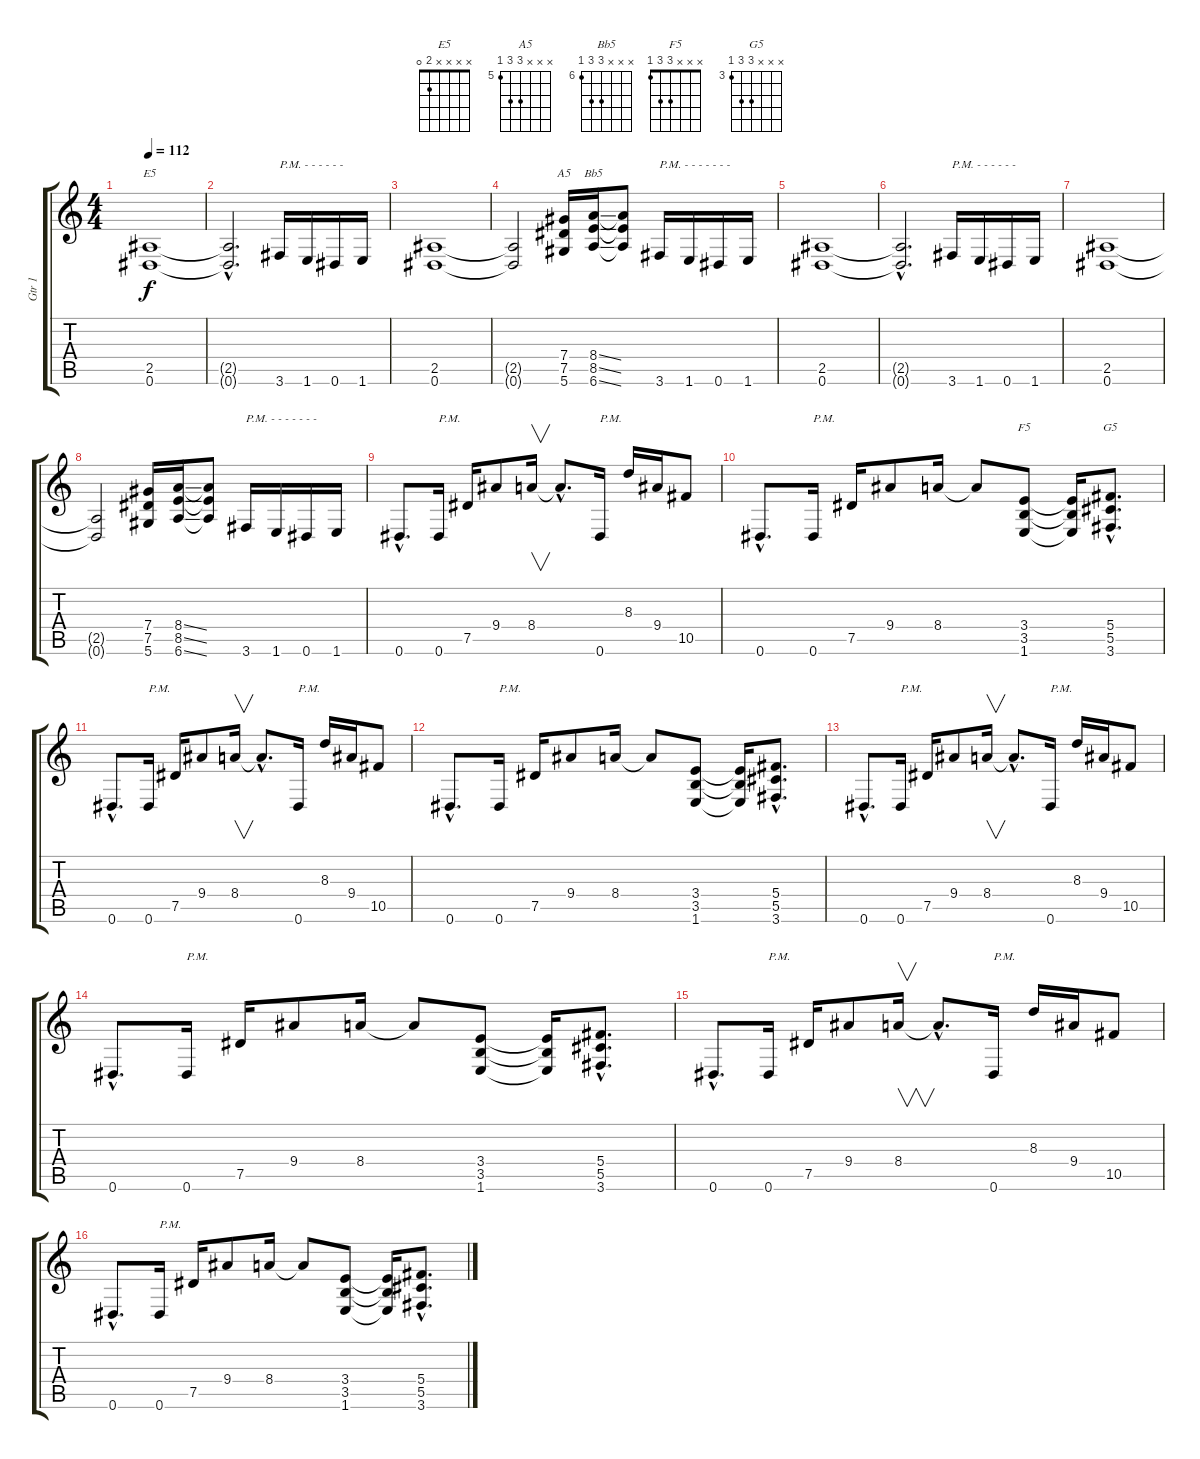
\track ("Gtr 1" "Gtr 1") {instrument distortionguitar}
\staff {score tabs}
\tuning (Eb4 Bb3 Gb3 Db3 Ab2 Eb2) {hide}
\chord ("E5" x x x x 2 0)
\chord ("A5" x x x 7 7 5) {firstfret 5}
\chord ("Bb5" x x x 8 8 6) {firstfret 6}
\chord ("F5" x x x 3 3 1)
\chord ("G5" x x x 5 5 3) {firstfret 3}
\ts (4 4)
\tempo 112
\clef g2
\ks c
(2.5 0.6).1{ch "E5" dy f} |
(2.5{hac t} 0.6{hac t}).2{d} 3.6.16{txt "P.M. - - - - - -"} 1.6.16 0.6.16 1.6.16 |
(2.5 0.6).1 |
(2.5{t} 0.6{t}).2 (7.4 7.5 5.6).16{ch "A5"} (8.4{ss} 8.5{ss} 6.6{ss}).16{ch "Bb5"} (8.4{t} 8.5{t} 6.6{t}).8 3.6.16{txt "P.M. - - - - - - - "} 1.6.16 0.6.16 1.6.16 |
(2.5 0.6).1 |
(2.5{hac t} 0.6{hac t}).2{d} 3.6.16{txt "P.M. - - - - - -"} 1.6.16 0.6.16 1.6.16 |
(2.5 0.6).1 |
(2.5{t} 0.6{t}).2 (7.4 7.5 5.6).16 (8.4{ss} 8.5{ss} 6.6{ss}).16 (8.4{t} 8.5{t} 6.6{t}).8 3.6.16{txt "P.M. - - - - - - - "} 1.6.16 0.6.16 1.6.16 |
0.6{hac}.8{d} 0.6.16{txt "P.M."} 7.5.16 9.4.8 8.4.16{v} 8.4{hac t}.8{d} 0.6.16{txt "P.M."} 8.3.16 9.4.16 10.5.8 |
0.6{hac}.8{d} 0.6.16{txt "P.M."} 7.5.16 9.4.8 8.4.16 8.4{t}.8 (3.4 3.5 1.6).8{ch "F5"} (3.4{t} 3.5{t} 1.6{t}).16 (5.4{hac} 5.5{hac} 3.6{hac}).8{d ch "G5"} |
0.6{hac}.8{d} 0.6.16{txt "P.M."} 7.5.16 9.4.8 8.4.16{v} 8.4{hac t}.8{d} 0.6.16{txt "P.M."} 8.3.16 9.4.16 10.5.8 |
0.6{hac}.8{d} 0.6.16{txt "P.M."} 7.5.16 9.4.8 8.4.16 8.4{t}.8 (3.4 3.5 1.6).8 (3.4{t} 3.5{t} 1.6{t}).16 (5.4{hac} 5.5{hac} 3.6{hac}).8{d} |
0.6{hac}.8{d} 0.6.16{txt "P.M."} 7.5.16 9.4.8 8.4.16{v} 8.4{hac t}.8{d} 0.6.16{txt "P.M."} 8.3.16 9.4.16 10.5.8 |
0.6{hac}.8{d} 0.6.16{txt "P.M."} 7.5.16 9.4.8 8.4.16 8.4{t}.8 (3.4 3.5 1.6).8 (3.4{t} 3.5{t} 1.6{t}).16 (5.4{hac} 5.5{hac} 3.6{hac}).8{d} |
0.6{hac}.8{d} 0.6.16{txt "P.M."} 7.5.16 9.4.8 8.4.16{v} 8.4{hac t}.8{d} 0.6.16{txt "P.M."} 8.3.16 9.4.16 10.5.8 |
0.6{hac}.8{d} 0.6.16{txt "P.M."} 7.5.16 9.4.8 8.4.16 8.4{t}.8 (3.4 3.5 1.6).8 (3.4{t} 3.5{t} 1.6{t}).16 (5.4{hac} 5.5{hac} 3.6{hac}).8{d}
